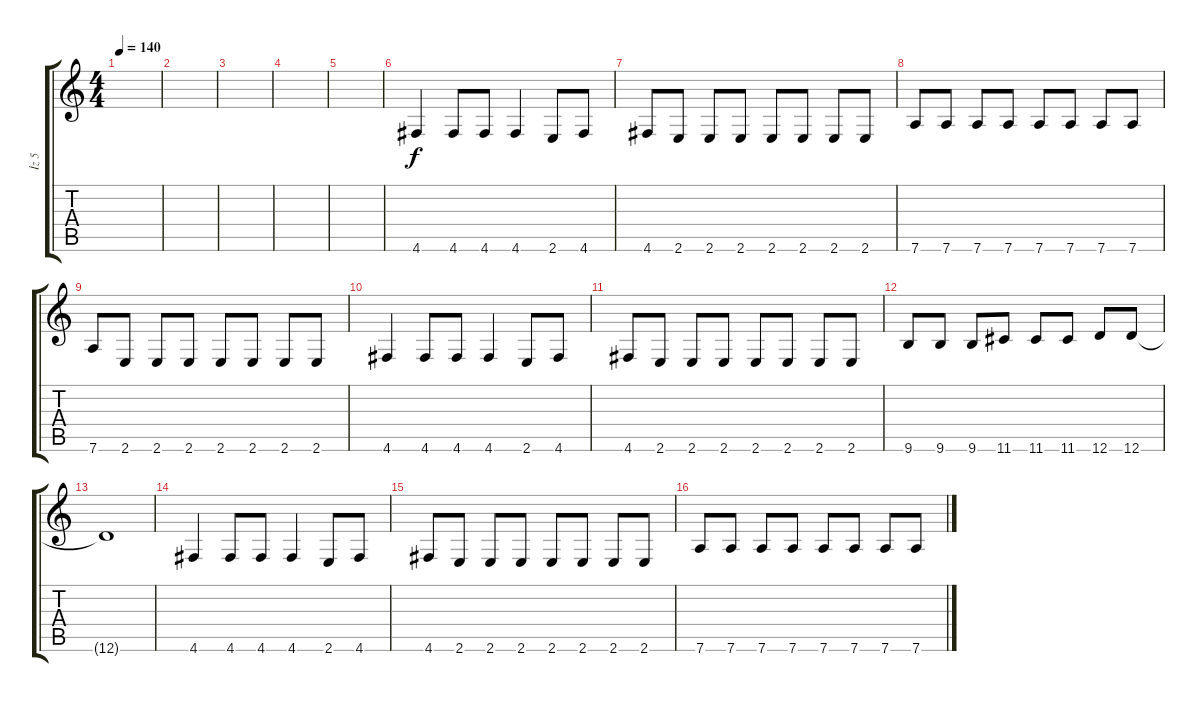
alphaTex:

\track ("İz 5" "İz 5") {instrument electricbassfinger}
\staff {score tabs}
\tuning (E4 B3 G3 D3 A2 D2) {hide}
\ts (4 4)
\tempo 140
\clef g2
\ks c
|
|
|
|
|
4.6.4 4.6.8 4.6.8 4.6.4 2.6.8 4.6.8 |
4.6.8 2.6.8 2.6.8 2.6.8 2.6.8 2.6.8 2.6.8 2.6.8 |
7.6.8 7.6.8 7.6.8 7.6.8 7.6.8 7.6.8 7.6.8 7.6.8 |
7.6.8 2.6.8 2.6.8 2.6.8 2.6.8 2.6.8 2.6.8 2.6.8 |
4.6.4 4.6.8 4.6.8 4.6.4 2.6.8 4.6.8 |
4.6.8 2.6.8 2.6.8 2.6.8 2.6.8 2.6.8 2.6.8 2.6.8 |
9.6.8 9.6.8 9.6.8 11.6.8 11.6.8 11.6.8 12.6.8 12.6.8 |
12.6{t}.1 |
4.6.4 4.6.8 4.6.8 4.6.4 2.6.8 4.6.8 |
4.6.8 2.6.8 2.6.8 2.6.8 2.6.8 2.6.8 2.6.8 2.6.8 |
7.6.8 7.6.8 7.6.8 7.6.8 7.6.8 7.6.8 7.6.8 7.6.8
